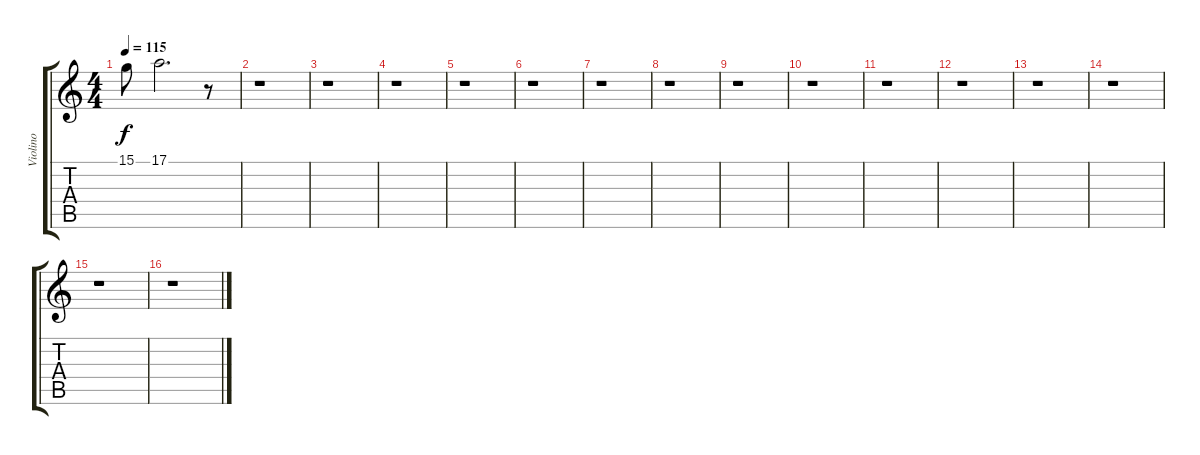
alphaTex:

\track ("Violino" "Violino") {instrument viola}
\staff {score tabs}
\tuning (E4 B3 G3 D3 A2 E2) {hide}
\ts (4 4)
\tempo 115
\clef g2
\ks c
15.1.8{dy f} 17.1.2{d} r.8 |
r.1 |
r.1 |
r.1 |
r.1 |
r.1 |
r.1 |
r.1 |
r.1 |
r.1 |
r.1 |
r.1 |
r.1 |
r.1 |
r.1 |
r.1
